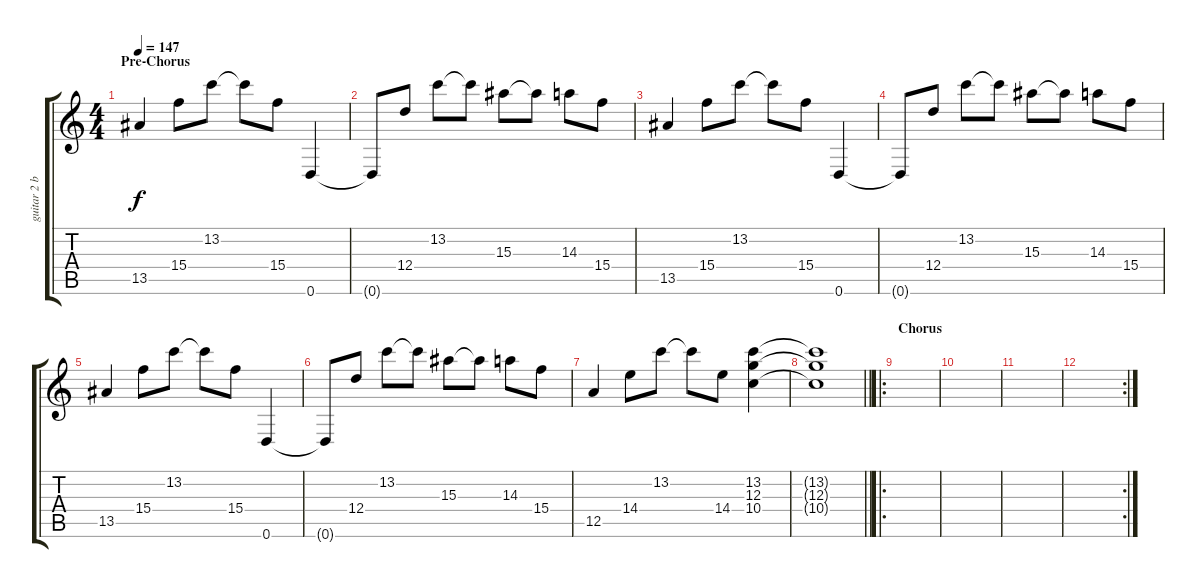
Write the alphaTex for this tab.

\track ("guitar 2 backing acoustic" "guitar 2 b") {instrument acousticguitarsteel}
\staff {score tabs}
\tuning (E4 B3 G3 D3 A2 D2) {hide}
\ts (4 4)
\section ("" "Pre-Chorus")
\tempo 147
\clef g2
\ks c
13.5.4{dy f} 15.4.8 13.2.8 13.2{t}.8 15.4.8 0.6.4 |
0.6{t}.8 12.4.8 13.2.8 13.2{t}.8 15.3.8 15.3{t}.8 14.3.8 15.4.8 |
13.5.4 15.4.8 13.2.8 13.2{t}.8 15.4.8 0.6.4 |
0.6{t}.8 12.4.8 13.2.8 13.2{t}.8 15.3.8 15.3{t}.8 14.3.8 15.4.8 |
13.5.4 15.4.8 13.2.8 13.2{t}.8 15.4.8 0.6.4 |
0.6{t}.8 12.4.8 13.2.8 13.2{t}.8 15.3.8 15.3{t}.8 14.3.8 15.4.8 |
12.5.4 14.4.8 13.2.8 13.2{t}.8 14.4.8 (13.2 12.3 10.4).4 |
\barLineRight lightlight
(13.2{t} 12.3{t} 10.4{t}).1 |
\ro
\section ("" "Chorus")
|
|
|
\rc 2
